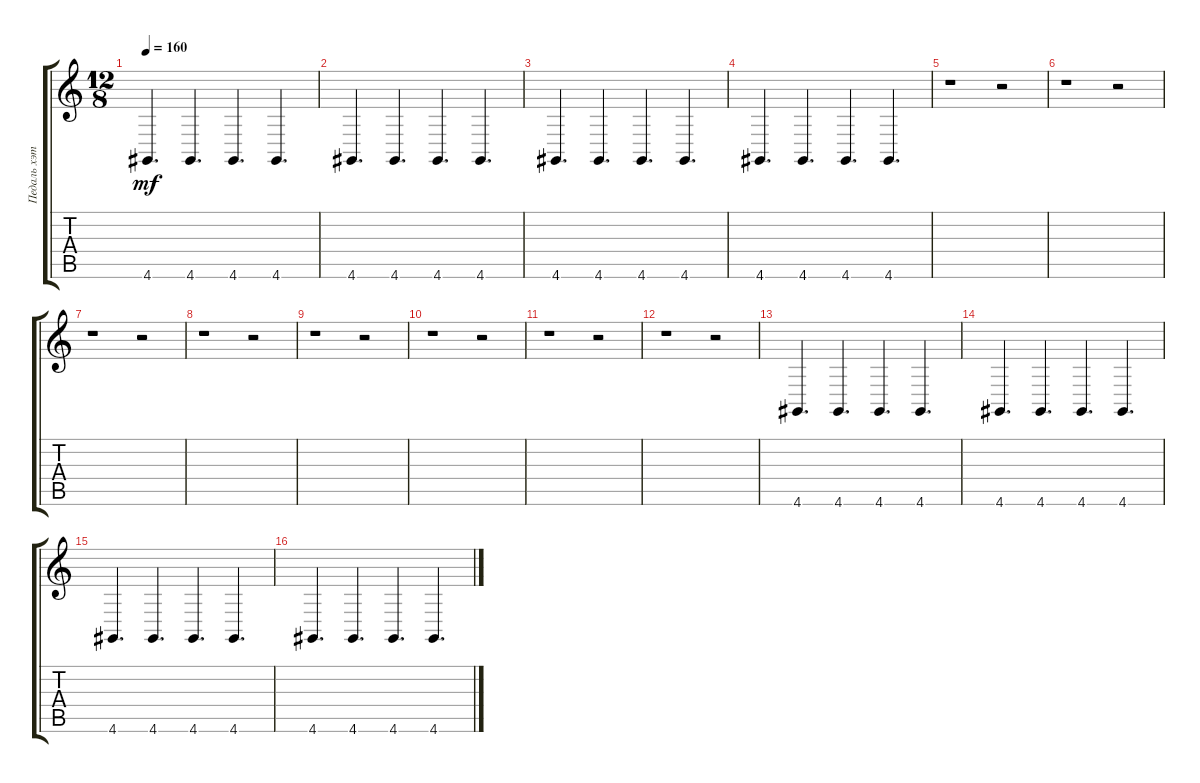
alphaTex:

\track ("Педаль хэт" "Педаль хэт") {instrument acousticgrandpiano}
\staff {score tabs}
\tuning (E4 B3 G3 D3 A2 E2) {hide}
\ts (12 8)
\tempo 160
\clef g2
\ks c
4.6.4{d dy mf} 4.6.4{d} 4.6.4{d} 4.6.4{d} |
4.6.4{d} 4.6.4{d} 4.6.4{d} 4.6.4{d} |
4.6.4{d} 4.6.4{d} 4.6.4{d} 4.6.4{d} |
4.6.4{d} 4.6.4{d} 4.6.4{d} 4.6.4{d} |
r.1 r.2 |
r.1 r.2 |
r.1 r.2 |
r.1 r.2 |
r.1 r.2 |
r.1 r.2 |
r.1 r.2 |
r.1 r.2 |
4.6.4{d} 4.6.4{d} 4.6.4{d} 4.6.4{d} |
4.6.4{d} 4.6.4{d} 4.6.4{d} 4.6.4{d} |
4.6.4{d} 4.6.4{d} 4.6.4{d} 4.6.4{d} |
4.6.4{d} 4.6.4{d} 4.6.4{d} 4.6.4{d}
